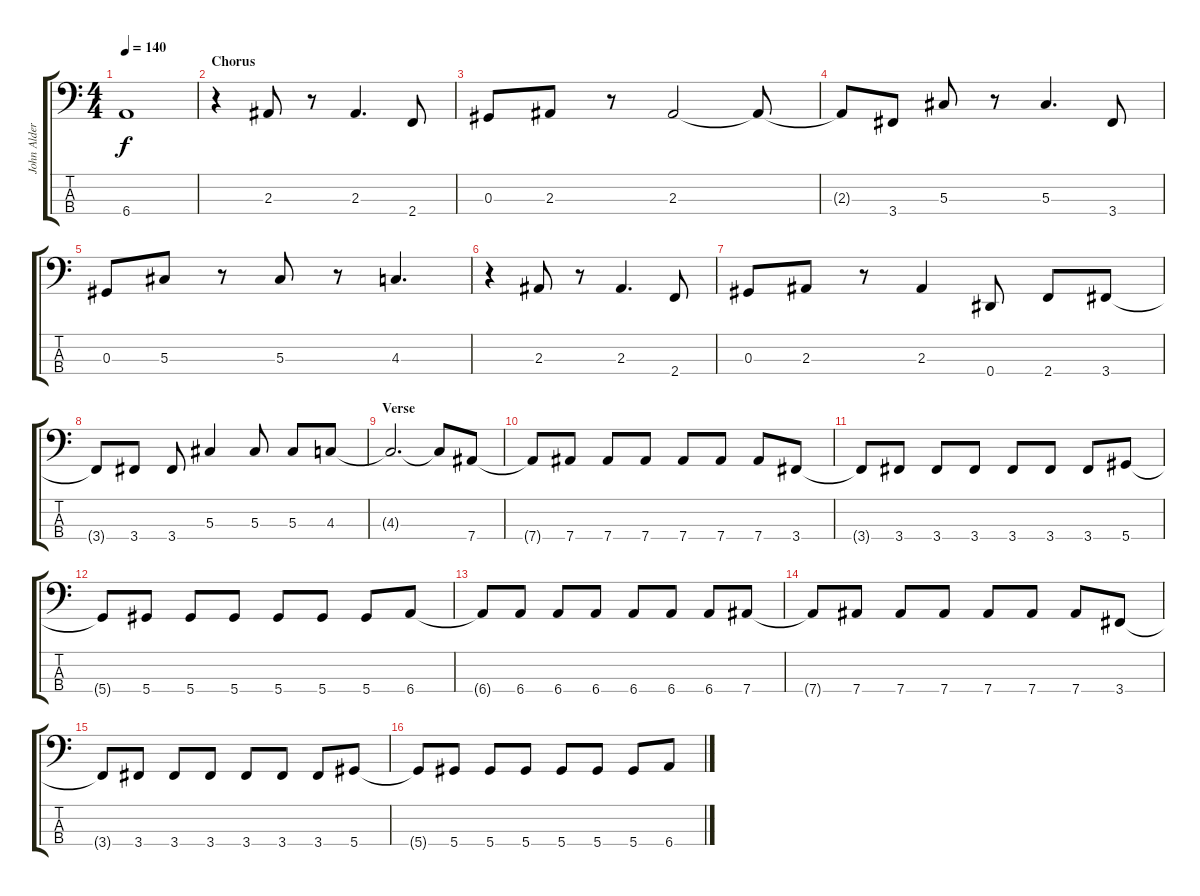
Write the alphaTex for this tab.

\track ("John Alderete" "John Alder") {instrument electricbassfinger}
\staff {score tabs}
\tuning (Gb2 Db2 Ab1 Eb1) {hide}
\ts (4 4)
\tempo 140
\clef f4
\ks c
6.4{t}.1{dy f} |
\section ("" "Chorus")
r.4 2.3.8 r.8 2.3.4{d} 2.4.8 |
0.3.8 2.3.8 r.8 2.3.2 2.3{t}.8 |
2.3{t}.8 3.4.8 5.3.8 r.8 5.3.4{d} 3.4.8 |
0.3.8 5.3.8 r.8 5.3.8 r.8 4.3.4{d} |
r.4 2.3.8 r.8 2.3.4{d} 2.4.8 |
0.3.8 2.3.8 r.8 2.3.4 0.4.8 2.4.8 3.4.8 |
3.4{t}.8 3.4.8 3.4.8 5.3.4 5.3.8 5.3.8 4.3.8 |
\section ("" "Verse")
4.3{t}.2{d} 4.3{t}.8 7.4.8 |
7.4{t}.8 7.4.8 7.4.8 7.4.8 7.4.8 7.4.8 7.4.8 3.4.8 |
3.4{t}.8 3.4.8 3.4.8 3.4.8 3.4.8 3.4.8 3.4.8 5.4.8 |
5.4{t}.8 5.4.8 5.4.8 5.4.8 5.4.8 5.4.8 5.4.8 6.4.8 |
6.4{t}.8 6.4.8 6.4.8 6.4.8 6.4.8 6.4.8 6.4.8 7.4.8 |
7.4{t}.8 7.4.8 7.4.8 7.4.8 7.4.8 7.4.8 7.4.8 3.4.8 |
3.4{t}.8 3.4.8 3.4.8 3.4.8 3.4.8 3.4.8 3.4.8 5.4.8 |
5.4{t}.8 5.4.8 5.4.8 5.4.8 5.4.8 5.4.8 5.4.8 6.4.8
